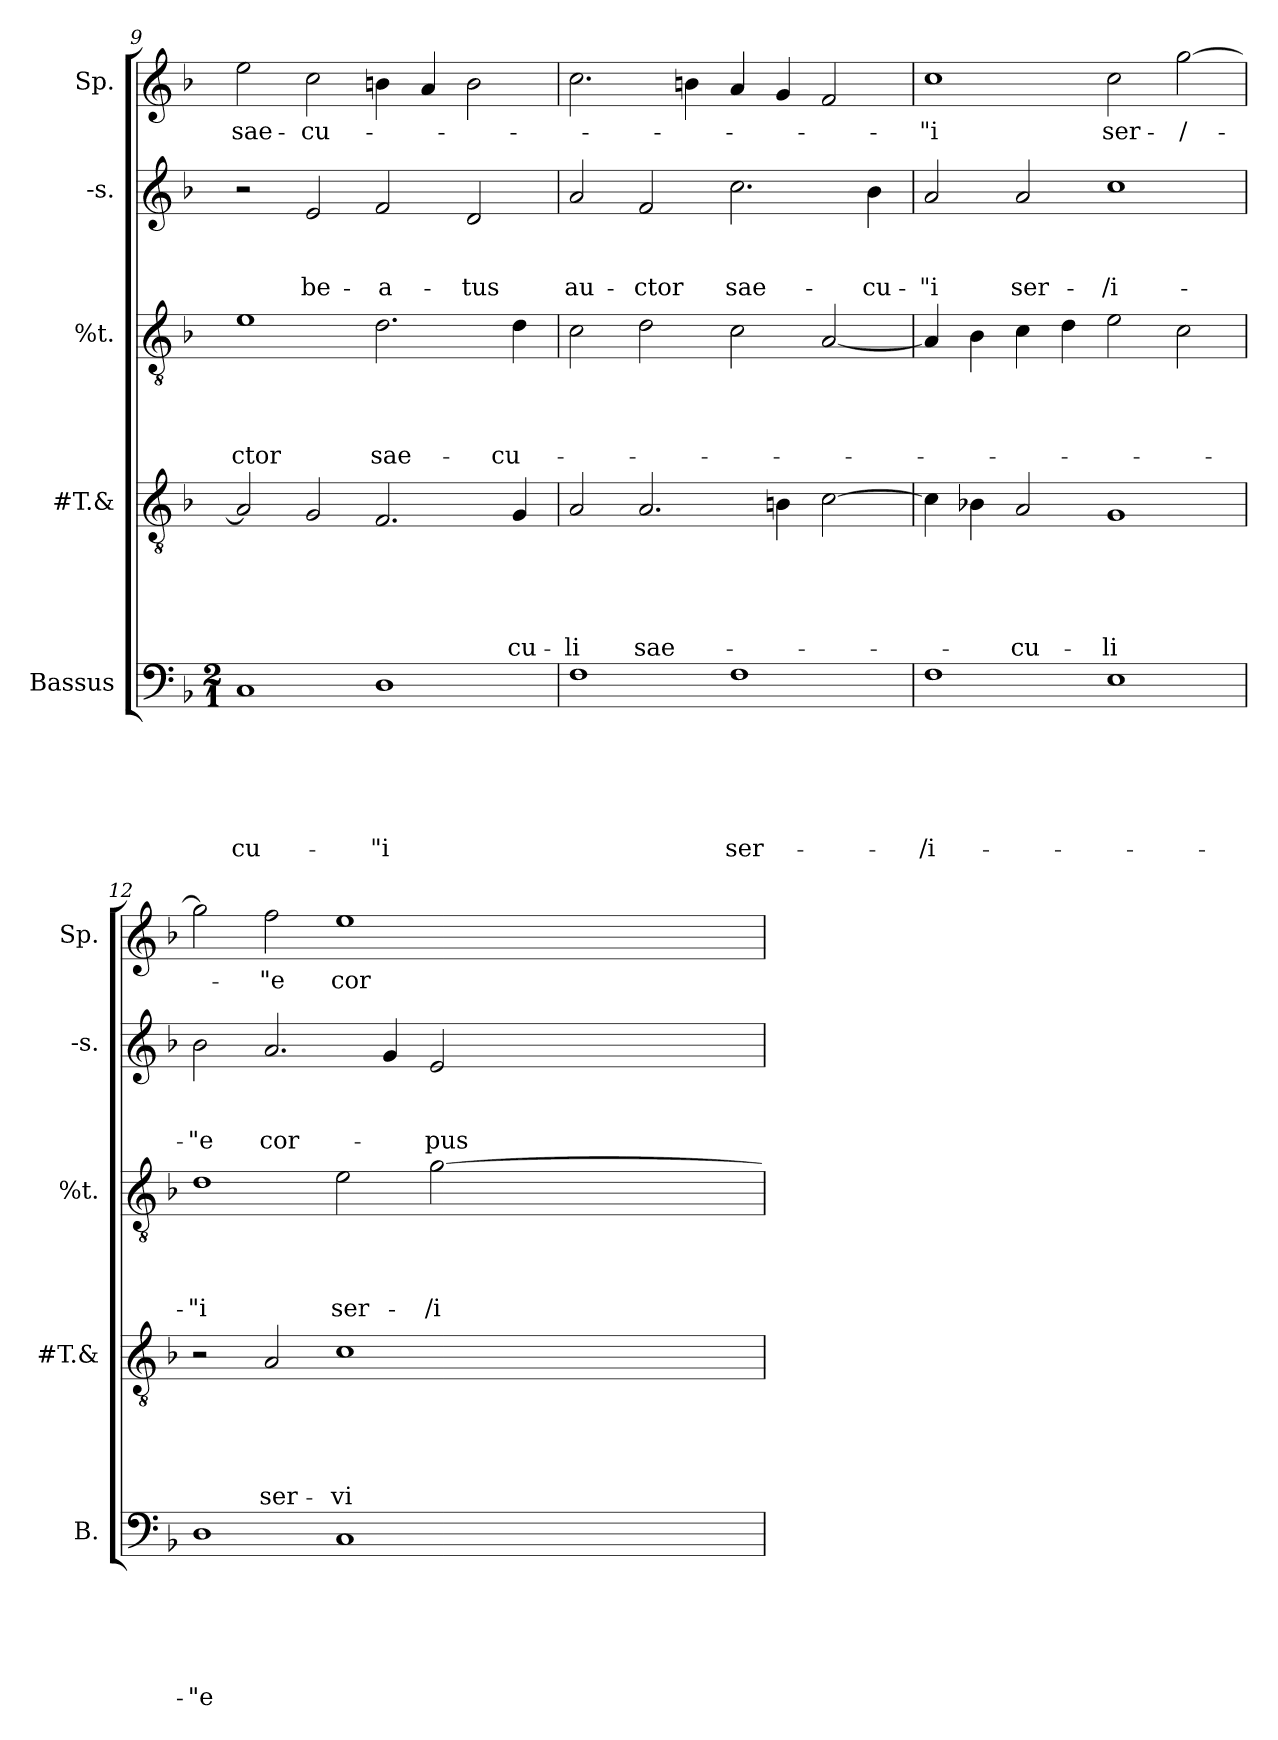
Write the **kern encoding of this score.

**kern	**text	**text	**text	**text	**text	**text	**kern	**text	**text	**text	**text	**text	**kern	**text	**text	**text	**text	**kern	**text	**text	**text	**kern	**text
*part5	*part5	*part5	*part5	*part5	*part5	*part5	*part4	*part4	*part4	*part4	*part4	*part4	*part3	*part3	*part3	*part3	*part3	*part2	*part2	*part2	*part2	*part1	*part1
*staff5	*staff5	*staff5	*staff5	*staff5	*staff5	*staff5	*staff4	*staff4	*staff4	*staff4	*staff4	*staff4	*staff3	*staff3	*staff3	*staff3	*staff3	*staff2	*staff2	*staff2	*staff2	*staff1	*staff1
*I"Bassus	*	*	*	*	*	*	*I"#T.&	*	*	*	*	*	*I"%t.	*	*	*	*	*I"-s.	*	*	*	*I"Sp.	*
*I'B.	*	*	*	*	*	*	*I'#T.&	*	*	*	*	*	*I'%t.	*	*	*	*	*I'-s.	*	*	*	*I'Sp.	*
*clefF4	*	*	*	*	*	*	*clefGv2	*	*	*	*	*	*clefGv2	*	*	*	*	*clefG2	*	*	*	*clefG2	*
*k[b-]	*	*	*	*	*	*	*k[b-]	*	*	*	*	*	*k[b-]	*	*	*	*	*k[b-]	*	*	*	*k[b-]	*
*F:	*	*	*	*	*	*	*F:	*	*	*	*	*	*F:	*	*	*	*	*F:	*	*	*	*F:	*
*M2/1	*	*	*	*	*	*	*	*	*	*	*	*	*	*	*	*	*	*	*	*	*	*	*
=9	=9	=9	=9	=9	=9	=9	=9	=9	=9	=9	=9	=9	=9	=9	=9	=9	=9	=9	=9	=9	=9	=9	=9
!	!	!	!	!	!	!LO:LY:b	!	!	!	!	!	!	!	!	!	!	!LO:LY:b	!	!	!	!	!	!LO:LY:b
1C	.	.	.	.	.	-cu-	2A/]	.	.	.	.	.	1e	.	.	.	-ctor	2r	.	.	.	2ee\	sae-
!	!	!	!	!	!	!	!	!	!	!	!	!	!	!	!	!	!	!	!	!	!LO:LY:b	!	!LO:LY:b
.	.	.	.	.	.	.	2G/	.	.	.	.	.	.	.	.	.	.	2e/	.	.	be-	2cc\	-cu-
!	!	!	!	!	!	!LO:LY:b	!	!	!	!	!	!	!	!	!	!	!LO:LY:b	!	!	!	!LO:LY:b	!	!
1D	.	.	.	.	.	-"i	2.F/	.	.	.	.	.	2.d\	.	.	.	sae-	2f/	.	.	-a-	4bn\	.
.	.	.	.	.	.	.	.	.	.	.	.	.	.	.	.	.	.	.	.	.	.	4a/	.
!	!	!	!	!	!	!	!	!	!	!	!	!	!	!	!	!	!	!	!	!	!LO:LY:b	!	!
.	.	.	.	.	.	.	.	.	.	.	.	.	.	.	.	.	.	2d/	.	.	-tus	2b\	.
!	!	!	!	!	!	!	!	!	!	!	!	!LO:LY:b	!	!	!	!	!LO:LY:b	!	!	!	!	!	!
.	.	.	.	.	.	.	4G/	.	.	.	.	-cu-	4d\	.	.	.	-cu-	.	.	.	.	.	.
=10	=10	=10	=10	=10	=10	=10	=10	=10	=10	=10	=10	=10	=10	=10	=10	=10	=10	=10	=10	=10	=10	=10	=10
!	!	!	!	!	!	!	!	!	!	!	!	!LO:LY:b	!	!	!	!	!	!	!	!	!LO:LY:b	!	!
1F	.	.	.	.	.	.	2A/	.	.	.	.	-li	2c\	.	.	.	.	2a/	.	.	au-	2.cc\	.
!	!	!	!	!	!	!	!	!	!	!	!	!LO:LY:b	!	!	!	!	!	!	!	!	!LO:LY:b	!	!
.	.	.	.	.	.	.	2.A/	.	.	.	.	sae-	2d\	.	.	.	.	2f/	.	.	-ctor	.	.
.	.	.	.	.	.	.	.	.	.	.	.	.	.	.	.	.	.	.	.	.	.	4bn\	.
!	!	!	!	!	!	!LO:LY:b	!	!	!	!	!	!	!	!	!	!	!	!	!	!	!LO:LY:b	!	!
1F	.	.	.	.	.	ser-	.	.	.	.	.	.	2c\	.	.	.	.	2.cc\	.	.	sae-	4a/	.
.	.	.	.	.	.	.	4Bn\	.	.	.	.	.	.	.	.	.	.	.	.	.	.	4g/	.
.	.	.	.	.	.	.	[>2c\	.	.	.	.	.	[>2A/	.	.	.	.	.	.	.	.	2f/	.
!	!	!	!	!	!	!	!	!	!	!	!	!	!	!	!	!	!	!	!	!	!LO:LY:b	!	!
.	.	.	.	.	.	.	.	.	.	.	.	.	.	.	.	.	.	4b-\	.	.	-cu-	.	.
!!LO:PB:g=z
=11	=11	=11	=11	=11	=11	=11	=11	=11	=11	=11	=11	=11	=11	=11	=11	=11	=11	=11	=11	=11	=11	=11	=11
!	!	!	!	!	!	!LO:LY:b	!	!	!	!	!	!	!	!	!	!	!	!	!	!	!LO:LY:b	!	!LO:LY:b:rj
1F	.	.	.	.	.	-/i-	4c\]	.	.	.	.	.	4A/]	.	.	.	.	2a/	.	.	-"i	1cc	-"i
.	.	.	.	.	.	.	4B-X\	.	.	.	.	.	4B-\	.	.	.	.	.	.	.	.	.	.
!	!	!	!	!	!	!	!	!	!	!	!	!LO:LY:b	!	!	!	!	!	!	!	!	!LO:LY:b	!	!
.	.	.	.	.	.	.	2A/	.	.	.	.	-cu-	4c\	.	.	.	.	2a/	.	.	ser-	.	.
.	.	.	.	.	.	.	.	.	.	.	.	.	4d\	.	.	.	.	.	.	.	.	.	.
!	!	!	!	!	!	!	!	!	!	!	!	!LO:LY:b	!	!	!	!	!	!	!	!	!LO:LY:b	!	!LO:LY:b
1E	.	.	.	.	.	.	1G	.	.	.	.	-li	2e\	.	.	.	.	1cc	.	.	-/i-	2cc\	ser-
!	!	!	!	!	!	!	!	!	!	!	!	!	!	!	!	!	!	!	!	!	!	!	!LO:LY:b
.	.	.	.	.	.	.	.	.	.	.	.	.	2c\	.	.	.	.	.	.	.	.	[>2gg\	-/-
=12	=12	=12	=12	=12	=12	=12	=12	=12	=12	=12	=12	=12	=12	=12	=12	=12	=12	=12	=12	=12	=12	=12	=12
!	!	!	!	!	!	!LO:LY:b	!	!	!	!	!	!	!	!	!	!	!LO:LY:b:rj	!	!	!	!LO:LY:b	!	!
1D	.	.	.	.	.	-"e	2r	.	.	.	.	.	1d	.	.	.	-"i	2b-\	.	.	-"e	2gg\]	.
!	!	!	!	!	!	!	!	!	!	!	!	!LO:LY:b	!	!	!	!	!	!	!	!	!LO:LY:b	!	!LO:LY:b
.	.	.	.	.	.	.	2A/	.	.	.	.	ser-	.	.	.	.	.	2.a/	.	.	cor-	2ff\	-"e
!	!	!	!	!	!	!	!	!	!	!	!	!LO:LY:b	!	!	!	!	!LO:LY:b	!	!	!	!	!	!LO:LY:b
1C	.	.	.	.	.	.	1c	.	.	.	.	-vi-	2e\	.	.	.	ser-	.	.	.	.	1ee	cor-
.	.	.	.	.	.	.	.	.	.	.	.	.	.	.	.	.	.	4g/	.	.	.	.	.
!	!	!	!	!	!	!	!	!	!	!	!	!	!	!	!	!	!LO:LY:b	!	!	!	!LO:LY:b	!	!
.	.	.	.	.	.	.	.	.	.	.	.	.	[>2g\	.	.	.	-/i-	2e/	.	.	-pus	.	.
=	=	=	=	=	=	=	=	=	=	=	=	=	=	=	=	=	=	=	=	=	=	=	=
*-	*-	*-	*-	*-	*-	*-	*-	*-	*-	*-	*-	*-	*-	*-	*-	*-	*-	*-	*-	*-	*-	*-	*-
